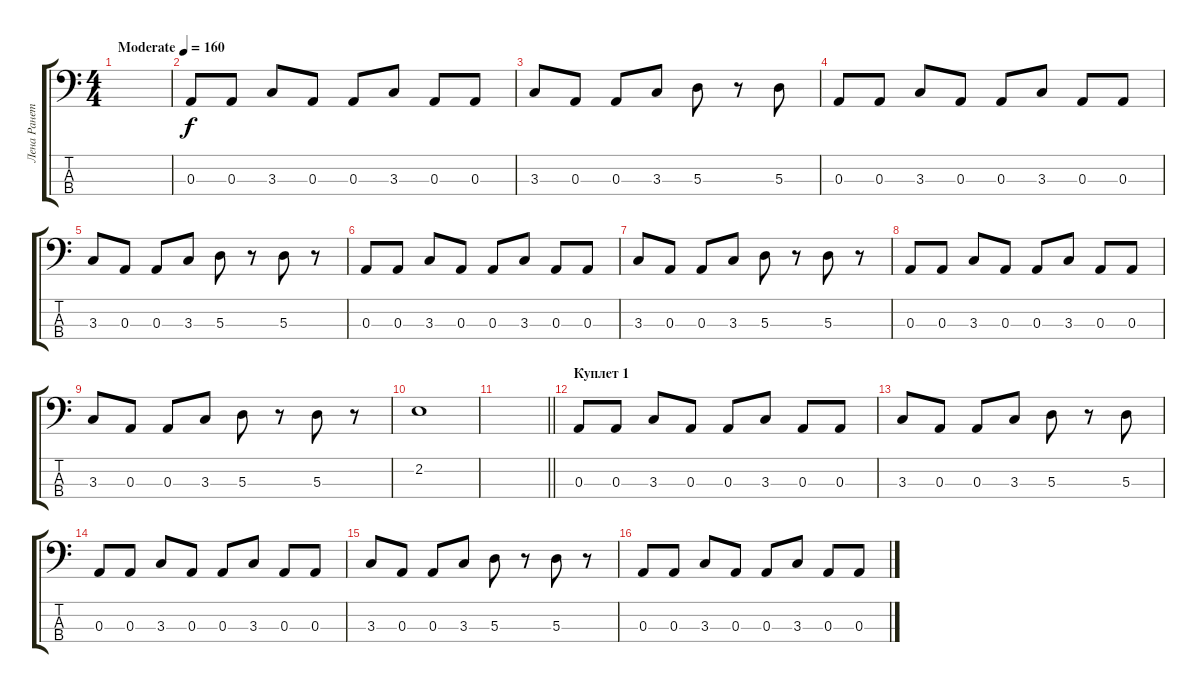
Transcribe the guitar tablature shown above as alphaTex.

\track ("Лена Ранетка" "Лена Ранет") {instrument electricbassfinger}
\staff {score tabs}
\tuning (G2 D2 A1 E1) {hide}
\ts (4 4)
\tempo (160 "Moderate")
\clef f4
\ks c
|
0.3.8 0.3.8 3.3.8 0.3.8 0.3.8 3.3.8 0.3.8 0.3.8 |
3.3.8 0.3.8 0.3.8 3.3.8 5.3.8 r.8 5.3.8 |
0.3.8 0.3.8 3.3.8 0.3.8 0.3.8 3.3.8 0.3.8 0.3.8 |
3.3.8 0.3.8 0.3.8 3.3.8 5.3.8 r.8 5.3.8 r.8 |
0.3.8 0.3.8 3.3.8 0.3.8 0.3.8 3.3.8 0.3.8 0.3.8 |
3.3.8 0.3.8 0.3.8 3.3.8 5.3.8 r.8 5.3.8 r.8 |
0.3.8 0.3.8 3.3.8 0.3.8 0.3.8 3.3.8 0.3.8 0.3.8 |
3.3.8 0.3.8 0.3.8 3.3.8 5.3.8 r.8 5.3.8 r.8 |
2.2.1 |
\barLineRight lightlight
|
\section ("" "Куплет 1")
0.3.8 0.3.8 3.3.8 0.3.8 0.3.8 3.3.8 0.3.8 0.3.8 |
3.3.8 0.3.8 0.3.8 3.3.8 5.3.8 r.8 5.3.8 |
0.3.8 0.3.8 3.3.8 0.3.8 0.3.8 3.3.8 0.3.8 0.3.8 |
3.3.8 0.3.8 0.3.8 3.3.8 5.3.8 r.8 5.3.8 r.8 |
0.3.8 0.3.8 3.3.8 0.3.8 0.3.8 3.3.8 0.3.8 0.3.8
